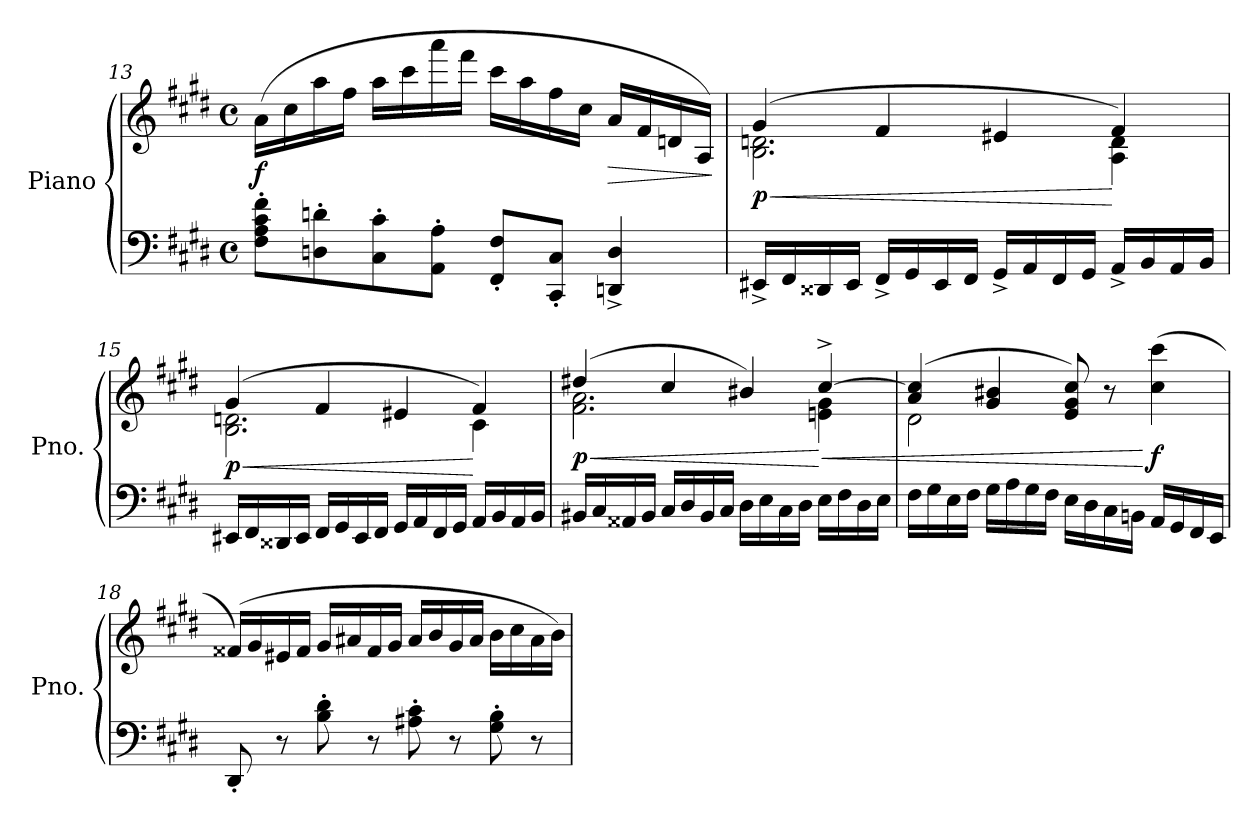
**kern	**kern	**dynam
*part1	*part1	*part1
*staff2	*staff1	*staff1/2
*I"Piano	*	*
*I'Pno.	*	*
*clefF4	*clefG2	*
*k[f#c#g#d#]	*k[f#c#g#d#]	*
*M4/4	*M4/4	*
*met(c)	*met(c)	*
=13	=13	=13
!	!	!LO:DY:b
8F#\' 8A\' 8c#\' 8f#\'L	(16a\LL	f
.	16cc#\	.
8Dn\' 8dn\'	16aa\	.
.	16ff#\JJ	.
8C#\' 8c#\'	16aa\LL	.
.	16ccc#\	.
8AA\' 8A\'J	16aaa\	.
.	16fff#\JJ	.
8FF#/' 8F#/'L	16ccc#\LL	.
.	16aa\	.
8CC#/' 8C#/'J	16ff#\	.
.	16cc#\JJ	.
!	!	!LO:HP:b
4DDn/^ 4D/^	16a/LL	>
.	16f#/	.
.	16dn/	.
.	16A/JJ)	.
.	.	]
!!LO:LB:g=z
=14	=14	=14
!	!	!LO:HP:b
*	*^	*
!	!	!	!LO:DY:n=1:b
16EE#X^/LL	(4g#/	2.B\ 2.dn\	< p
16FF#/	.	.	.
16DD##X/	.	.	.
16EE#/JJ	.	.	.
16FF#^/LL	4f#/	.	.
16GG#/	.	.	.
16EE#/	.	.	.
16FF#/JJ	.	.	.
16GG#^/LL	4e#X/	.	.
16AA/	.	.	.
16FF#/	.	.	.
16GG#/JJ	.	.	.
16AA^/LL	4f#/)	4A\ 4d\	[
16BB/	.	.	.
16AA/	.	.	.
16BB/JJ	.	.	.
=15	=15	=15	=15
!	!	!	!LO:HP:b
!	!	!	!LO:DY:n=1:b
16EE#X/LL	(4g#/	2.B\ 2.dn\	< p
16FF#/	.	.	.
16DD##X/	.	.	.
16EE#/JJ	.	.	.
16FF#/LL	4f#/	.	.
16GG#/	.	.	.
16EE#/	.	.	.
16FF#/JJ	.	.	.
16GG#/LL	4e#X/	.	.
16AA/	.	.	.
16FF#/	.	.	.
16GG#/JJ	.	.	.
16AA/LL	4f#/)	4c#\	[
16BB/	.	.	.
16AA/	.	.	.
16BB/JJ	.	.	.
!!LO:LB:g=z	!!
=16	=16	=16	=16
!	!	!	!LO:HP:b
!	!	!	!LO:DY:n=1:b
16BB#X/LL	(4dd#X/	2.f#\ 2.a\	< p
16C#/	.	.	.
16AA##X/	.	.	.
16BB#/JJ	.	.	.
16C#/LL	4cc#/	.	.
16D#/	.	.	.
16BB#/	.	.	.
16C#/JJ	.	.	.
16D#\LL	4b#X/)	.	.
16E\	.	.	.
16C#\	.	.	.
16D#\JJ	.	.	.
!	!	!	!LO:HP:n=1:b
16E\LL	[4cc#^/	4en\ 4g#\	[ <
16F#\	.	.	.
16D#\	.	.	.
16E\JJ	.	.	.
=17	=17	=17	=17
16F#\LL	(4a/ 4cc#/]	2d#\	.
16G#\	.	.	.
16E\	.	.	.
16F#\JJ	.	.	.
16G#\LL	4g#/ 4b#X/	.	.
16A\	.	.	.
16G#\	.	.	.
16F#\JJ	.	.	.
16E\LL	8e/ 8g#/ 8cc#/)	2ryy	.
16D#\	.	.	.
16C#\	8r	.	.
16BBn\JJ	.	.	.
!	!	!	!LO:DY:n=1:b
16AA/LL	(>4cc#\ 4ccc#\	.	[ f
16GG#/	.	.	.
16FF#/	.	.	.
16EE/JJ	.	.	.
*	*v	*v	*
=18	=18	=18
8DD#'/	(16f##X/LL)	.
.	16g#/	.
8r	16e#X/	.
.	16f##/JJ	.
8B\' 8d#\'	16g#/LL	.
.	16a#X/	.
8r	16f##/	.
.	16g#/JJ	.
8A#X\' 8c#\'	16a#/LL	.
.	16b/	.
8r	16g#/	.
.	16a#/JJ	.
8G#\' 8B\'	16b\LL	.
.	16cc#\	.
8r	16a#\	.
.	16b\JJ)	.
=	=	=
*-	*-	*-
